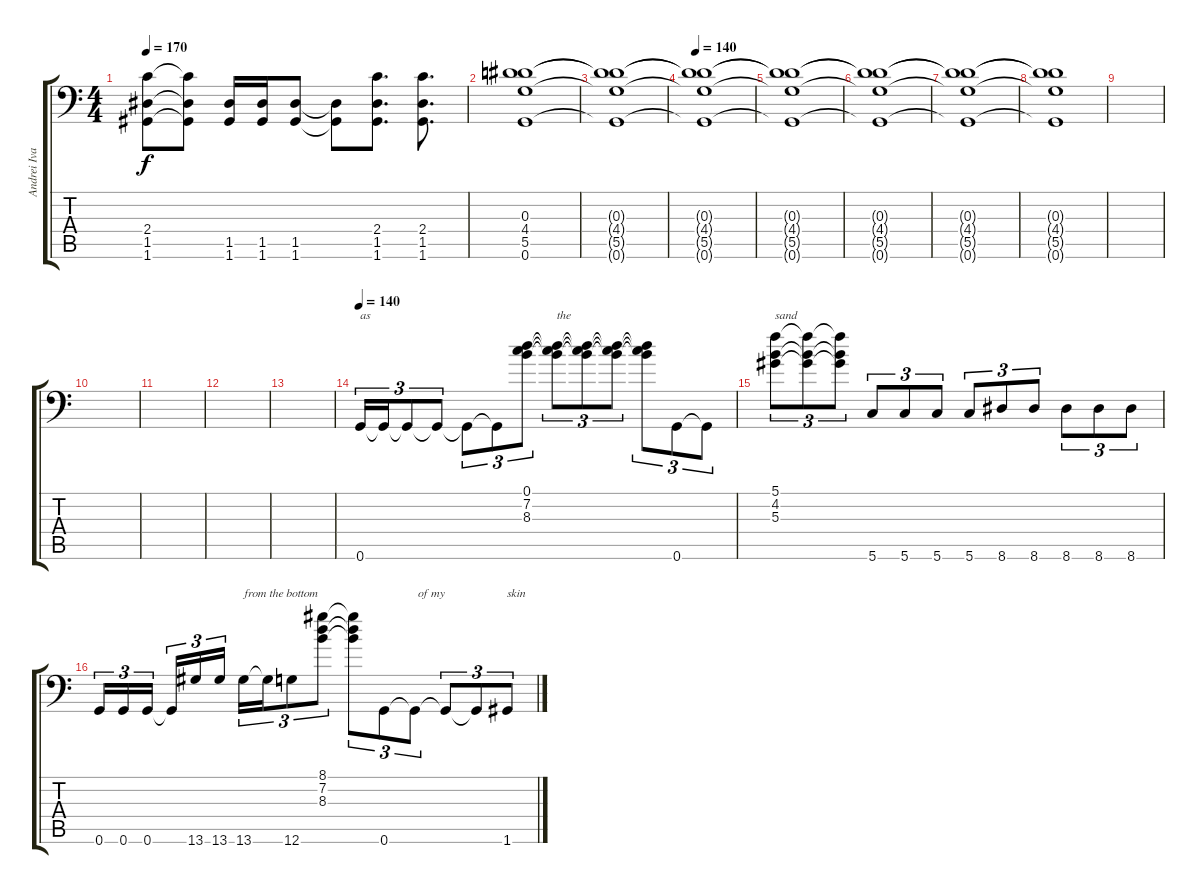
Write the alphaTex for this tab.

\track ("Andrei Ivanov" "Andrei Iva") {instrument distortionguitar}
\staff {score tabs}
\tuning (C4 G3 Eb3 Bb2 D2 G1) {hide}
\ts (4 4)
\tempo 170
\clef f4
\ks c
(2.4 1.5 1.6).8{dy f} (2.4{t} 1.5{t} 1.6{t}).8 (1.5 1.6).16 (1.5 1.6).16 (1.5 1.6).8 (1.5{t} 1.6{t}).8 (2.4 1.5 1.6).8{d} (2.4 1.5 1.6).8{d} |
(0.3 4.4 5.5 0.6).1 |
(0.3{t} 4.4{t} 5.5{t} 0.6{t}).1 |
\tempo 140
(0.3{t} 4.4{t} 5.5{t} 0.6{t}).1{volume 0} |
(0.3{t} 4.4{t} 5.5{t} 0.6{t}).1 |
(0.3{t} 4.4{t} 5.5{t} 0.6{t}).1 |
(0.3{t} 4.4{t} 5.5{t} 0.6{t}).1 |
(0.3{t} 4.4{t} 5.5{t} 0.6{t}).1 |
|
|
|
|
|
\tempo 140
0.6.16{tu (3 2) txt "as " volume 13 instrument distortionguitar} 0.6{t}.16{tu (3 2)} 0.6{t}.8{tu (3 2)} 0.6{t}.8{tu (3 2)} 0.6{t}.8{tu (3 2)} 0.6{t}.8{tu (3 2)} (0.1 7.2 8.3).8{tu (3 2)} (0.1{t} 7.2{t} 8.3{t}).8{tu (3 2) txt "the "} (0.1{t} 7.2{t} 8.3{t}).8{tu (3 2)} (0.1{t} 7.2{t} 8.3{t}).8{tu (3 2)} (0.1{t} 7.2{t} 8.3{t}).8{tu (3 2)} 0.6.8{tu (3 2)} 0.6{t}.8{tu (3 2)} |
(5.1 4.2 5.3).8{tu (3 2) txt "sand"} (5.1{t} 4.2{t} 5.3{t}).8{tu (3 2)} (5.1{t} 4.2{t} 5.3{t}).8{tu (3 2)} 5.6.8{tu (3 2)} 5.6.8{tu (3 2)} 5.6.8{tu (3 2)} 5.6.8{tu (3 2)} 8.6.8{tu (3 2)} 8.6.8{tu (3 2)} 8.6.8{tu (3 2)} 8.6.8{tu (3 2)} 8.6.8{tu (3 2)} |
0.6.16{tu (3 2)} 0.6.16{tu (3 2)} 0.6.16{tu (3 2) beam splitsecondary} 0.6{t}.16{tu (3 2)} 13.6.16{tu (3 2)} 13.6.16{tu (3 2)} 13.6.16{tu (3 2) txt "from the bottom"} 13.6{t}.16{tu (3 2)} 12.6.8{tu (3 2)} (8.1 7.2 8.3).8{tu (3 2)} (8.1{t} 7.2{t} 8.3{t}).8{tu (3 2)} 0.6.8{tu (3 2)} 0.6{t}.8{tu (3 2) txt " of my "} 0.6{t}.8{tu (3 2)} 0.6{t}.8{tu (3 2)} 1.6.8{tu (3 2) txt "skin"}
